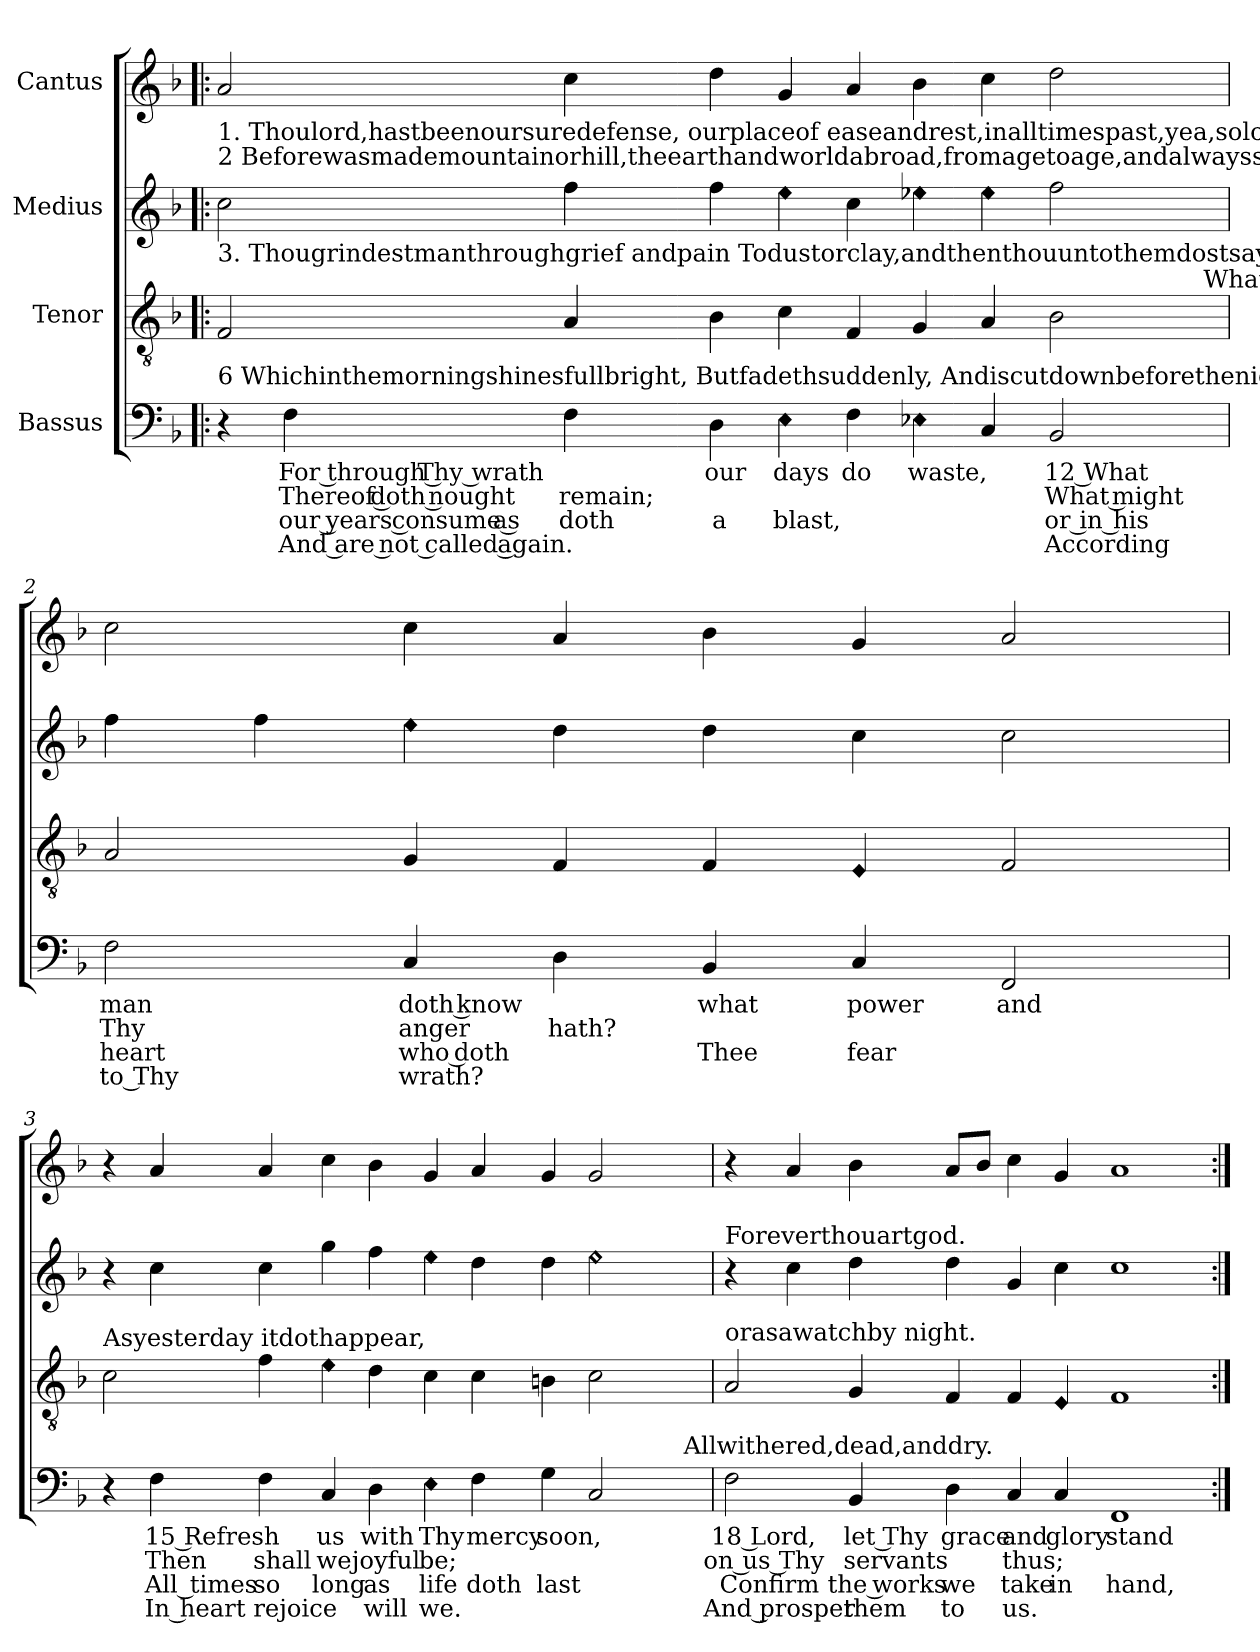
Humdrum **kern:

**kern	**text	**text	**text	**text	**kern	**kern	**kern
*part4	*part4	*part4	*part4	*part4	*part3	*part2	*part1
*staff4	*staff4	*staff4	*staff4	*staff4	*staff3	*staff2	*staff1
*I"Bassus	*	*	*	*	*I"Tenor	*I"Medius	*I"Cantus
!!LO:PB:g=z
*stria5	*	*	*	*	*stria5	*stria5	*stria5
*clefF4	*	*	*	*	*clefGv2	*clefG2	*clefG2
*k[b-]	*	*	*	*	*k[b-]	*k[b-]	*k[b-]
*F:	*	*	*	*	*F:	*F:	*F:
=1!|:	=1!|:	=1!|:	=1!|:	=1!|:	=1!|:	=1!|:	=1!|:
!	!	!	!	!	!	!	!LO:TX:b:t=1. Thoulord,hastbeenoursuredefense, ourplaceof easeandrest,inalltimespast,yea,solongsince, Ascannotbeexpressed.
!	!	!	!	!	!	!LO:TX:a:t=2 Beforewasmademountainorhill,theearthandworldabroad,fromagetoage,andalwaysstill,	!
!	!	!	!	!	!	!LO:TX:b:t=3. Thougrindestmanthroughgrief andpain Todustorclay,andthenthouuntothemdostsay again, Return,yesonsof men.	!
!	!	!	!	!	!LO:TX:b:t=5. sosoonasthoudostscatterthem, Thenistheirlifeandtrade E'enasasleep,orlikethegrass, Whosebeauty soondothfade;	!	!
!	!	!	!	!	!LO:TX:a:t=4 Thelastingof athousandyears,	!	!
!LO:TX:a:t=6 Whichinthemorningshinesfullbright, Butfadethsuddenly, Andiscutdownbeforethenight,	!	!	!	!	!	!	!
*	*	*	*	*	*^	*	*
4r	.	.	.	.	2F/	1ryy	2cc\	2a/
!	!LO:LY:b:rj	!LO:LY:b:rj	!LO:LY:b:rj	!LO:LY:b:rj	!	!	!	!
4F\	For through Thy wrath	Thereof doth nought	our years consume as	And are not called again.	.	.	.	.
!	!	!LO:LY:b	!LO:LY:b	!	!	!	!	!
4F\	.	remain;	doth	.	4A/	.	4ff\	4cc\
!	!LO:LY:b:cj	!	!LO:LY:b	!	!	!	!	!
4D\	our	.	a	.	4B-\	.	4ff\	4dd\
!LO:N:head=diamond	!LO:LY:b:cj	!	!LO:LY:b:cj	!	!	!	!LO:N:head=diamond	!
4E\	days	.	blast,	.	4c\	1ryy	4ee\	4g/
!	!LO:LY:b	!	!	!	!	!	!	!
4F\	do	.	.	.	4F/	.	4cc\	4a/
!LO:N:head=diamond	!LO:LY:b:cj	!	!	!	!	!	!LO:N:head=diamond	!
4E-X\	waste,	.	.	.	4G/	.	4ee-X\	4b-\
!	!	!	!	!	!	!	!LO:N:head=diamond	!
4C/	.	.	.	.	4A/	.	4ee-\	4cc\
!	!LO:LY:b:rj	!LO:LY:b:cj	!LO:LY:b:rj	!LO:LY:b:cj	!	!	!	!
2BB-/	12 What	What might	or in his	According	2B-\	4ryy	2ff\	2dd\
.	.	.	.	.	.	8ryy	.	.
.	.	.	.	.	.	16ryy	.	.
.	.	.	.	.	.	64ryy	.	.
!	!	!	!	!	!	!LO:TX:a:t=Whatisitinthy sight?	!	!
.	.	.	.	.	.	32.ryy	.	.
=2	=2	=2	=2	=2	=2	=2	=2	=2
!	!LO:LY:b:cj	!LO:LY:b	!LO:LY:b:cj	!LO:LY:b:cj	!	!	!	!
*	*	*	*	*	*v	*v	*	*
2F\	man	Thy	heart	to Thy	2A/	4ff\	2cc>\
.	.	.	.	.	.	4ff\	.
!	!LO:LY:b:rj	!LO:LY:b:cj	!LO:LY:b:rj	!LO:LY:b:cj	!	!LO:N:head=diamond	!
4C/	doth know	anger	who doth	wrath?	4G/	4ee\	4cc\
!	!	!LO:LY:b	!	!	!	!	!
4D\	.	hath?	.	.	4F/	4dd\	4a/
!	!LO:LY:b:cj	!	!LO:LY:b:cj	!	!	!	!
4BB-/	what	.	Thee	.	4F/	4dd\	4b-\
!	!LO:LY:b	!	!LO:LY:b:cj	!	!LO:N:head=diamond	!	!
4C/	power	.	fear	.	4E/	4cc\	4g/
!	!LO:LY:b	!	!	!	!	!	!
2FF/	and	.	.	.	2F/	2cc\	2a/
=3	=3	=3	=3	=3	=3	=3	=3
!	!	!	!	!	!LO:TX:a:t=Asyesterday itdothappear,	!	!
*^	*	*	*	*	*	*	*
4r	1ryy	.	.	.	.	2c\	4r	4r
!	!	!LO:LY:b:rj	!LO:LY:b:rj	!LO:LY:b:rj	!LO:LY:b:rj	!	!	!
4F\	.	15 Refresh	Then	All times	In heart	.	4cc\	4a/
!	!	!	!LO:LY:b:cj	!LO:LY:b	!LO:LY:b	!	!	!
4F\	.	.	shall	so	rejoice	4f\	4cc\	4a/
!	!	!LO:LY:b:cj	!LO:LY:b:rj	!LO:LY:b:cj	!	!LO:N:head=diamond	!	!
4C/	.	us	we	long	.	4e\	4gg\	4cc\
!	!	!LO:LY:b:cj	!LO:LY:b:cj	!LO:LY:b:cj	!LO:LY:b:cj	!	!	!
4D\	1ryy	with	joyful	as	will	4d\	4ff\	4b-\
!LO:N:head=diamond	!	!LO:LY:b:cj	!LO:LY:b:cj	!LO:LY:b:rj	!LO:LY:b:cj	!	!LO:N:head=diamond	!
4E\	.	Thy	be;	life	we.	4c\	4ee\	4g/
!	!	!LO:LY:b	!	!LO:LY:b:cj	!	!	!	!
4F\	.	mercy	.	doth	.	4c\	4dd\	4a/
!	!	!LO:LY:b	!	!LO:LY:b:cj	!	!	!	!
4G\	.	soon,	.	last	.	4Bn\	4dd\	4g/
!	!	!	!	!	!	!	!LO:N:head=diamond	!
2C/	4ryy	.	.	.	.	2c\	2ee\	2g/
.	8ryy	.	.	.	.	.	.	.
.	32.ryy	.	.	.	.	.	.	.
!	!LO:TX:a:t=Allwithered,dead,anddry.	!	!	!	!	!	!	!
.	16ryy	.	.	.	.	.	.	.
.	64ryy	.	.	.	.	.	.	.
=4	=4	=4	=4	=4	=4	=4	=4	=4
!	!	!	!	!	!	!	!LO:TX:a:t=Foreverthouartgod.	!
!	!	!	!	!	!	!LO:TX:a:t=orasawatchby night.	!	!
!	!	!LO:LY:b:rj	!LO:LY:b:rj	!LO:LY:b:cj	!LO:LY:b:rj	!	!	!
*v	*v	*	*	*	*	*	*	*
2F\	18 Lord,	on us Thy	Confirm	And prosper	2A/	4r	4r
.	.	.	.	.	.	4cc\	4a/
!	!LO:LY:b:rj	!LO:LY:b:cj	!LO:LY:b:rj	!LO:LY:b	!	!	!
4BB-/	let Thy	servants	the works	them	4G/	4dd\	4b-\
!	!LO:LY:b	!	!LO:LY:b	!LO:LY:b	!	!	!
4D\	grace	.	we	to	4F/	4dd\	8a/L
.	.	.	.	.	.	.	8b-/J
!	!LO:LY:b	!LO:LY:b:cj	!LO:LY:b	!LO:LY:b:cj	!	!	!
4C/	and	thus;	take	us.	4F/	4g/	4cc\
!	!LO:LY:b	!	!LO:LY:b	!	!LO:N:head=diamond	!	!
4C/	glory	.	in	.	4E/	4cc\	4g/
!	!LO:LY:b	!	!LO:LY:b:cj	!	!	!	!
1FF/	stand	.	hand,	.	1F/	1cc	1a/
=:|!	=:|!	=:|!	=:|!	=:|!	=:|!	=:|!	=:|!
*-	*-	*-	*-	*-	*-	*-	*-
